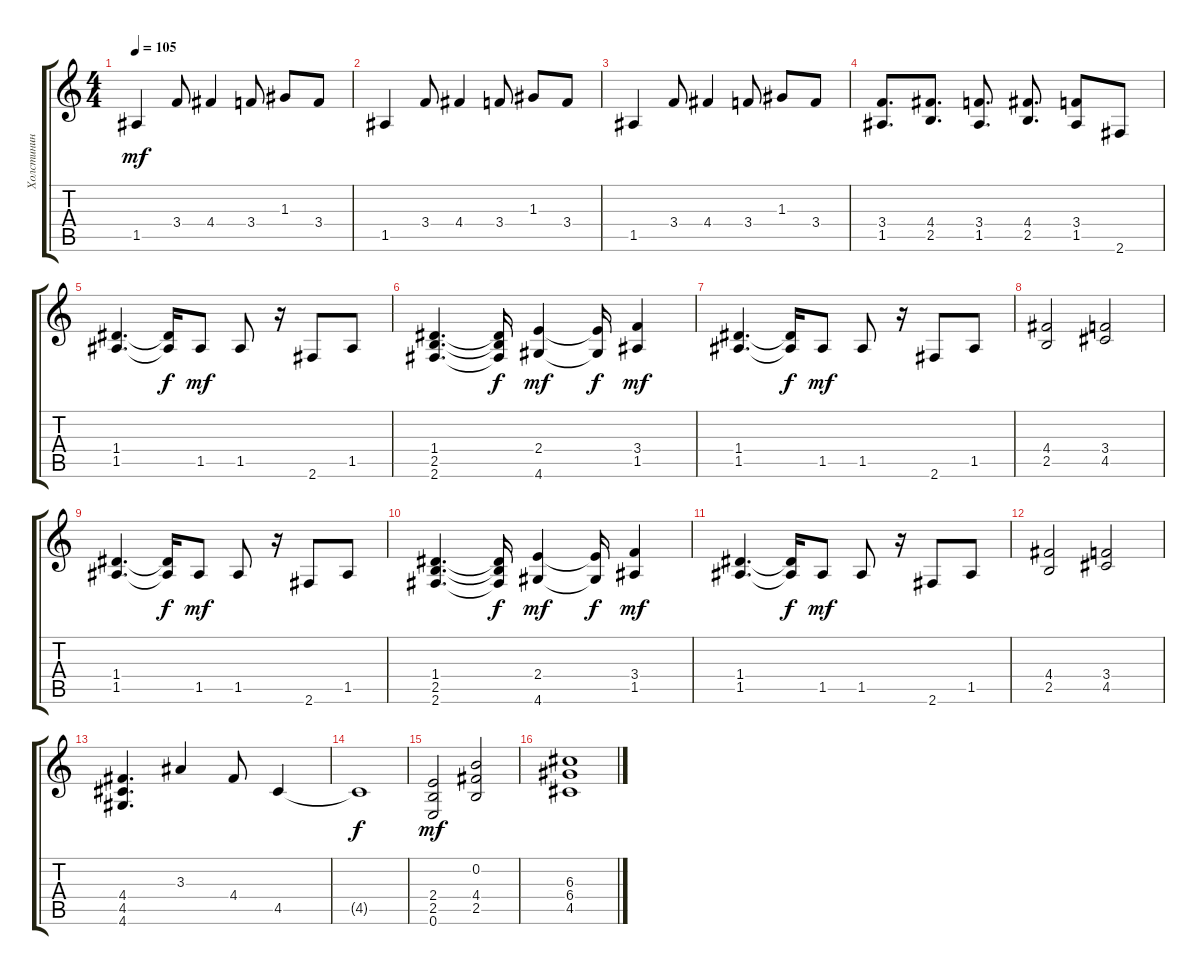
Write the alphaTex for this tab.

\track ("Холстинин" "Холстинин") {instrument distortionguitar}
\staff {score tabs}
\tuning (E4 B3 G3 D3 A2 E2) {hide}
\ts (4 4)
\tempo 105
\clef g2
\ks c
1.5.4{dy mf} 3.4.8 4.4.4 3.4.8 1.3.8 3.4.8 |
1.5.4 3.4.8 4.4.4 3.4.8 1.3.8 3.4.8 |
1.5.4 3.4.8 4.4.4 3.4.8 1.3.8 3.4.8 |
(3.4 1.5).8{d} (4.4 2.5).8{d} (3.4 1.5).8{d} (4.4 2.5).8{d} (3.4 1.5).8 2.6.8 |
(1.4 1.5).4{d} (1.4{t} 1.5{t}).16{dy f} 1.5.8{dy mf} 1.5.8 r.16 2.6.8 1.5.8 |
(1.4 2.5 2.6).4{d} (1.4{t} 2.5{t} 2.6{t}).16{dy f} (2.4 4.6).4{dy mf} (2.4{t} 4.6{t}).16{dy f} (3.4 1.5).4{dy mf} |
(1.4 1.5).4{d} (1.4{t} 1.5{t}).16{dy f} 1.5.8{dy mf} 1.5.8 r.16 2.6.8 1.5.8 |
(4.4 2.5).2 (3.4 4.5).2 |
(1.4 1.5).4{d} (1.4{t} 1.5{t}).16{dy f} 1.5.8{dy mf} 1.5.8 r.16 2.6.8 1.5.8 |
(1.4 2.5 2.6).4{d} (1.4{t} 2.5{t} 2.6{t}).16{dy f} (2.4 4.6).4{dy mf} (2.4{t} 4.6{t}).16{dy f} (3.4 1.5).4{dy mf} |
(1.4 1.5).4{d} (1.4{t} 1.5{t}).16{dy f} 1.5.8{dy mf} 1.5.8 r.16 2.6.8 1.5.8 |
(4.4 2.5).2 (3.4 4.5).2 |
(4.4 4.5 4.6).4{d} 3.3.4 4.4.8 4.5.4 |
4.5{t}.1{dy f} |
(2.4 2.5 0.6).2{dy mf} (0.2 4.4 2.5).2 |
(6.3 6.4 4.5).1
